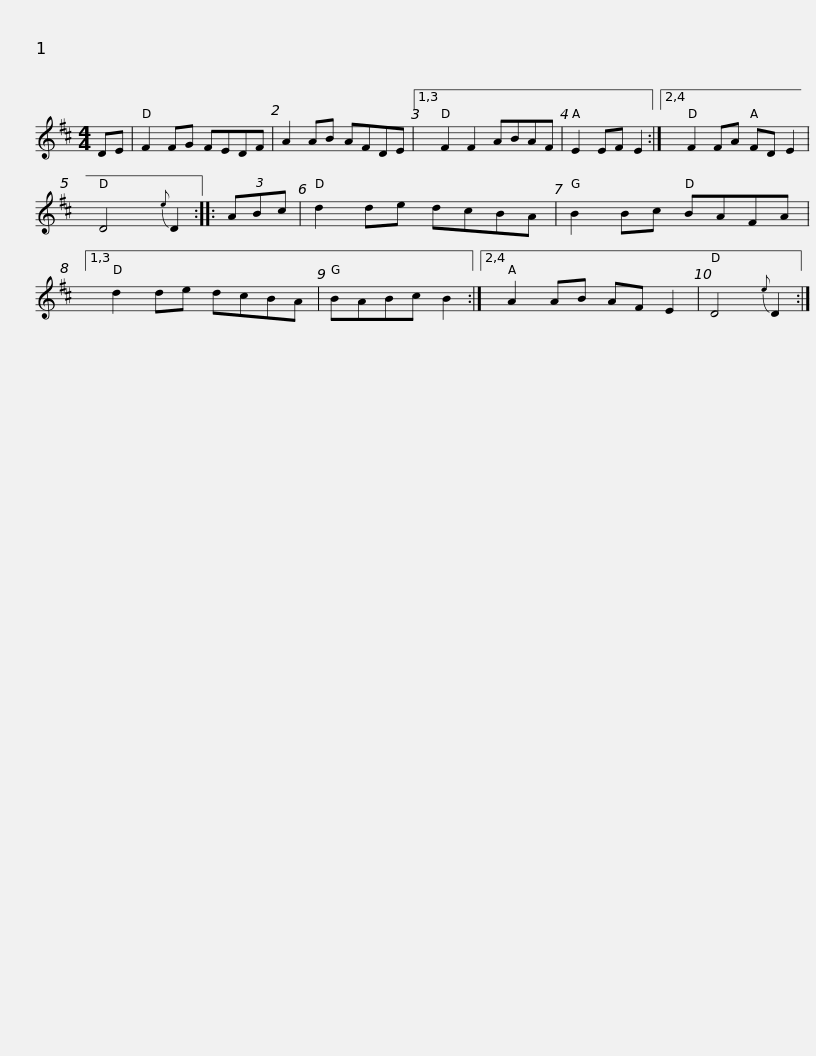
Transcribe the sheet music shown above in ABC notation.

X:1
L:1/8
M:4/4
I:linebreak $
K:D
V:1 treble
V:1
 DE | F2 FG FEDF | A2 AB AFDE |1,3 F2 F2 ABAF | E2 EF E2 :|2,4 %5
 F2 FA FD E2 | D4{e} D2 :: (3ABc |$ d2 de dcBA | B2 Bc BAFA |1,3 %10
 d2 de dcBA | BABc B2 :|2,4 A2 AB AF E2 | D4{e} D2 :| %14
